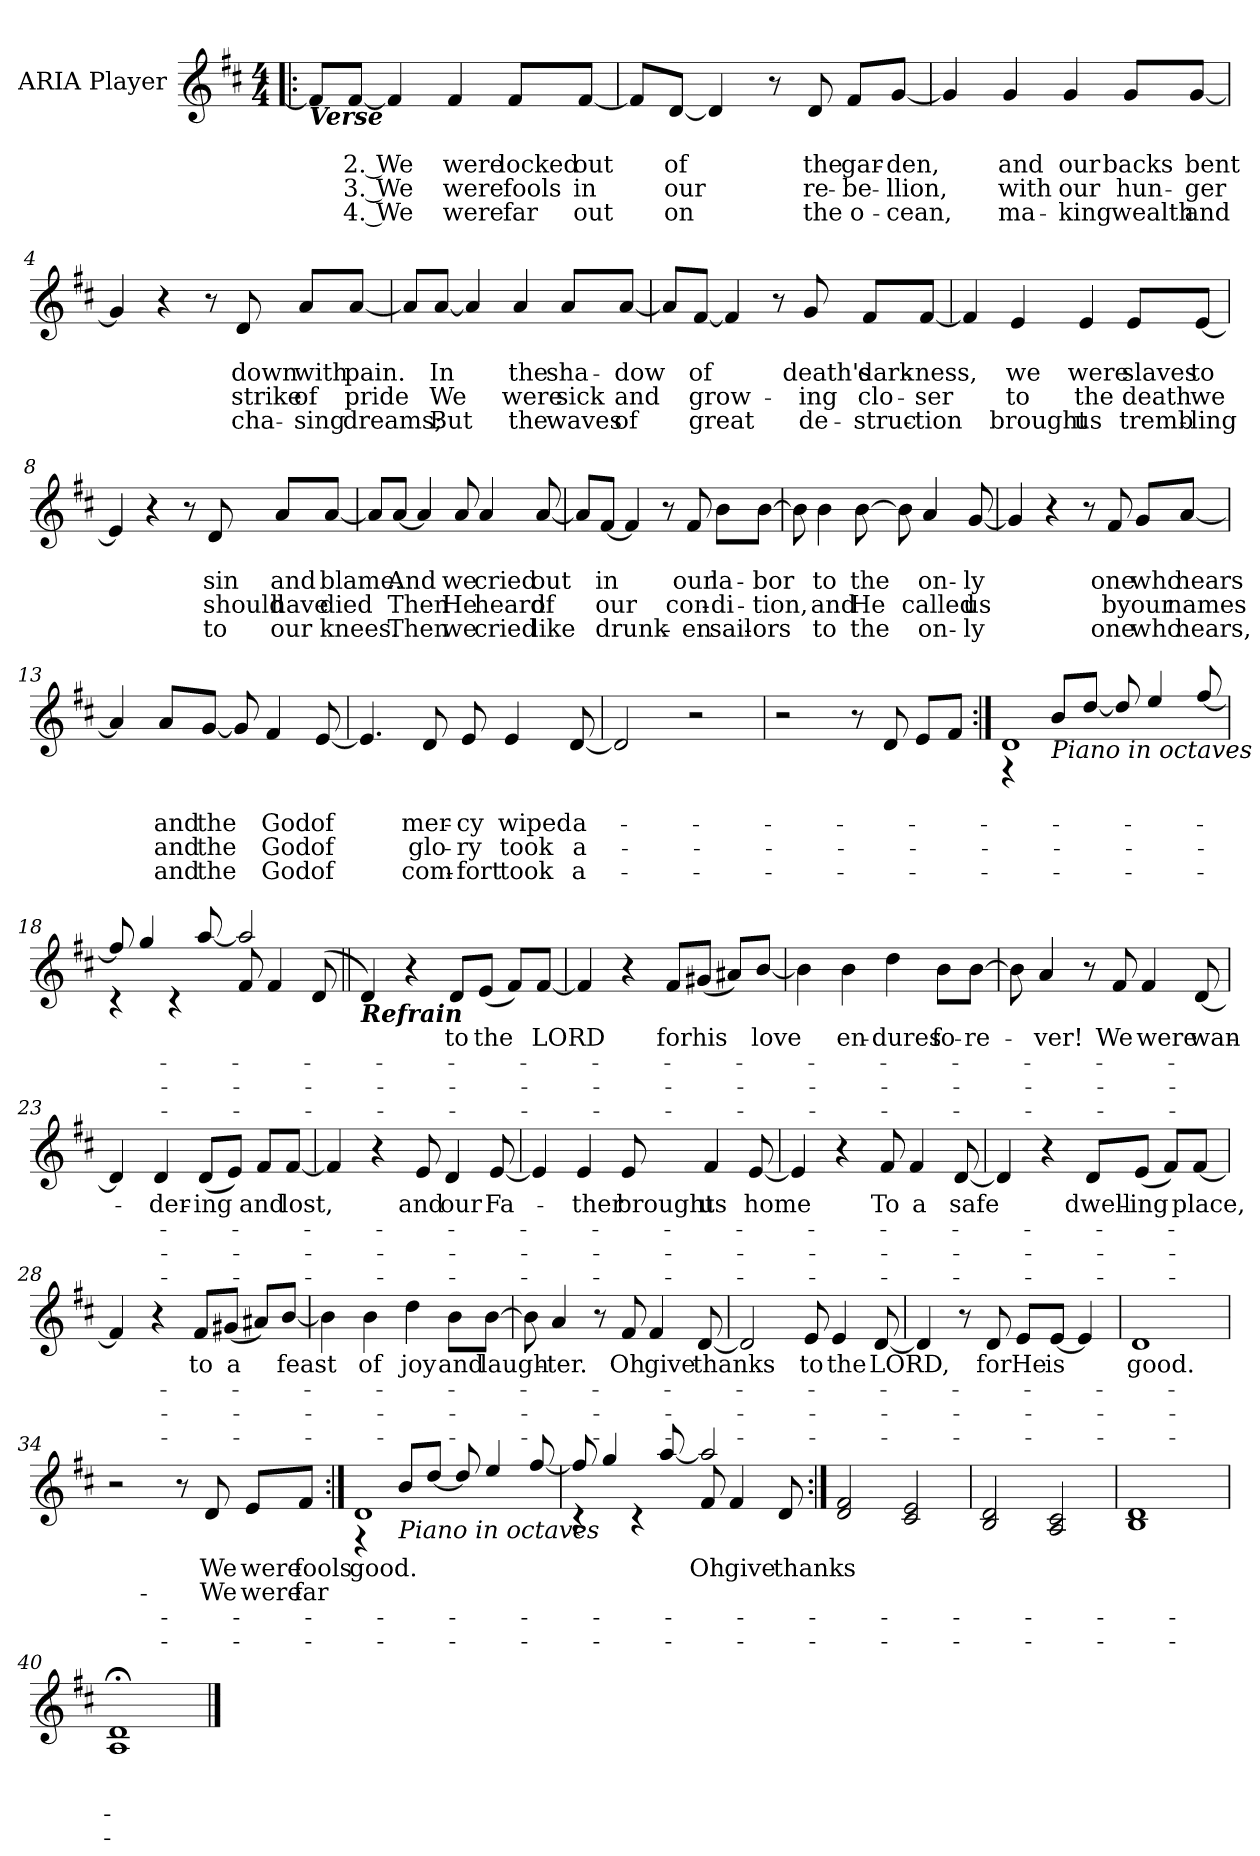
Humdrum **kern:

**kern	**text	**text	**text	**text
*part1	*part1	*part1	*part1	*part1
*staff1	*staff1	*staff1	*staff1	*staff1
*I"ARIA Player	*	*	*	*
*clefG2	*	*	*	*
*k[f#c#]	*	*	*	*
*M4/4	*	*	*	*
=1!|:	=1!|:	=1!|:	=1!|:	=1!|:
!LO:TX:b:Bi:t=Verse	!	!	!	!
8f#/L]	.	.	.	.
!	!	!LO:LY:b	!LO:LY:b	!LO:LY:b
[8f#/J	.	2. We	3. We	4. We
4f#/]	.	.	.	.
!	!	!LO:LY:b	!LO:LY:b	!LO:LY:b
4f#/	.	were	were	were
!	!	!LO:LY:b	!LO:LY:b	!LO:LY:b
8f#/L	.	locked	fools	far
!	!	!LO:LY:b	!LO:LY:b	!LO:LY:b
[8f#/J	.	out	in	out
!!LO:LB:g=z
=2	=2	=2	=2	=2
8f#/L]	.	.	.	.
!	!	!LO:LY:b	!LO:LY:b	!LO:LY:b
[8d/J	.	of	our	on
4d/]	.	.	.	.
8r	.	.	.	.
!	!	!LO:LY:b	!LO:LY:b	!LO:LY:b
8d/	.	the	re-	the
!	!	!LO:LY:b	!LO:LY:b	!LO:LY:b
8f#/L	.	gar-	-be-	o-
!	!	!LO:LY:b	!LO:LY:b	!LO:LY:b
[8g/J	.	-den,	-llion,	-cean,
=3	=3	=3	=3	=3
4g/]	.	.	.	.
!	!	!LO:LY:b	!LO:LY:b	!LO:LY:b
4g/	.	and	with	ma-
!	!	!LO:LY:b	!LO:LY:b	!LO:LY:b
4g/	.	our	our	-king
!	!	!LO:LY:b	!LO:LY:b	!LO:LY:b
8g/L	.	backs	hun-	wealth
!	!	!LO:LY:b	!LO:LY:b	!LO:LY:b
[8g/J	.	bent	-ger	and
=4	=4	=4	=4	=4
4g/]	.	.	.	.
4r	.	.	.	.
8r	.	.	.	.
!	!	!LO:LY:b	!LO:LY:b	!LO:LY:b
8d/	.	down	strike	cha-
!	!	!LO:LY:b	!LO:LY:b	!LO:LY:b
8a/L	.	with	of	-sing
!	!	!LO:LY:b	!LO:LY:b	!LO:LY:b
[8a/J	.	pain.	pride	dreams;
!!LO:LB:g=z
=5	=5	=5	=5	=5
8a/L]	.	.	.	.
!	!	!LO:LY:b	!LO:LY:b	!LO:LY:b
[8a/J	.	In	We	But
4a/]	.	.	.	.
!	!	!LO:LY:b	!LO:LY:b	!LO:LY:b
4a/	.	the	were	the
!	!	!LO:LY:b	!LO:LY:b	!LO:LY:b
8a/L	.	sha-	sick	waves
!	!	!LO:LY:b	!LO:LY:b	!LO:LY:b
[8a/J	.	-dow	and	of
=6	=6	=6	=6	=6
8a/L]	.	.	.	.
!	!	!LO:LY:b	!LO:LY:b	!LO:LY:b
[8f#/J	.	of	grow-	great
4f#/]	.	.	.	.
8r	.	.	.	.
!	!	!LO:LY:b	!LO:LY:b	!LO:LY:b
8g/	.	death's	-ing	de-
!	!	!LO:LY:b	!LO:LY:b	!LO:LY:b
8f#/L	.	dark-	clo-	-struc-
!	!	!LO:LY:b	!LO:LY:b	!LO:LY:b
[8f#/J	.	-ness,	-ser	-tion
!!LO:LB:g=z
=7	=7	=7	=7	=7
4f#/]	.	.	.	.
!	!	!LO:LY:b	!LO:LY:b	!LO:LY:b
4e/	.	we	to	brought
!	!	!LO:LY:b	!LO:LY:b	!LO:LY:b
4e/	.	were	the	us
!	!	!LO:LY:b	!LO:LY:b	!LO:LY:b
8e/L	.	slaves	death	tremb-
!	!	!LO:LY:b	!LO:LY:b	!LO:LY:b
[8e/J	.	to	we	-ling
!!LO:LB:g=z
=8	=8	=8	=8	=8
4e/]	.	.	.	.
4r	.	.	.	.
8r	.	.	.	.
!	!	!LO:LY:b	!LO:LY:b	!LO:LY:b
8d/	.	sin	should	to
!	!	!LO:LY:b	!LO:LY:b	!LO:LY:b
8a/L	.	and	have	our
!	!	!LO:LY:b	!LO:LY:b	!LO:LY:b
[8a/J	.	blame.	died	knees.
=9	=9	=9	=9	=9
8a/L]	.	.	.	.
!	!	!LO:LY:b	!LO:LY:b	!LO:LY:b
[8a/J	.	And	Then	Then
4a/]	.	.	.	.
!	!	!LO:LY:b	!LO:LY:b	!LO:LY:b
8a/	.	we	He	we
!	!	!LO:LY:b	!LO:LY:b	!LO:LY:b
4a/	.	cried	heard	cried
!	!	!LO:LY:b	!LO:LY:b	!LO:LY:b
[8a/	.	out	of	like
=10	=10	=10	=10	=10
8a/L]	.	.	.	.
!	!	!LO:LY:b	!LO:LY:b	!LO:LY:b
[8f#/J	.	in	our	drunk-
4f#/]	.	.	.	.
8r	.	.	.	.
!	!	!LO:LY:b	!LO:LY:b	!LO:LY:b
8f#/	.	our	con-	-en
!	!	!LO:LY:b	!LO:LY:b	!LO:LY:b
8b\L	.	la-	-di-	sail-
!	!	!LO:LY:b	!LO:LY:b	!LO:LY:b
[8b\J	.	-bor	-tion,	-ors
!!LO:LB:g=z
=11	=11	=11	=11	=11
8b\]	.	.	.	.
!	!	!LO:LY:b	!LO:LY:b	!LO:LY:b
4b\	.	to	and	to
!	!	!LO:LY:b	!LO:LY:b	!LO:LY:b
[8b\	.	the	He	the
8b\]	.	.	.	.
!	!	!LO:LY:b	!LO:LY:b	!LO:LY:b
4a/	.	on-	called	on-
!	!	!LO:LY:b	!LO:LY:b	!LO:LY:b
[8g/	.	-ly	us	-ly
=12	=12	=12	=12	=12
4g/]	.	.	.	.
4r	.	.	.	.
8r	.	.	.	.
!	!	!LO:LY:b	!LO:LY:b	!LO:LY:b
8f#/	.	one	by	one
!	!	!LO:LY:b	!LO:LY:b	!LO:LY:b
8g/L	.	who	our	who
!	!	!LO:LY:b	!LO:LY:b	!LO:LY:b
[8a/J	.	hears	names	hears,
=13	=13	=13	=13	=13
4a/]	.	.	.	.
!	!	!LO:LY:b	!LO:LY:b	!LO:LY:b
8a/L	.	and	and	and
!	!	!LO:LY:b	!LO:LY:b	!LO:LY:b
[8g/J	.	the	the	the
8g/]	.	.	.	.
!	!	!LO:LY:b	!LO:LY:b	!LO:LY:b
4f#/	.	God	God	God
!	!	!LO:LY:b	!LO:LY:b	!LO:LY:b
[8e/	.	of	of	of
!!LO:LB:g=z
=14	=14	=14	=14	=14
4.e/]	.	.	.	.
!	!	!LO:LY:b	!LO:LY:b	!LO:LY:b
8d/	.	mer-	glo-	com-
!	!	!LO:LY:b	!LO:LY:b	!LO:LY:b
8e/	.	-cy	-ry	-fort
!	!	!LO:LY:b	!LO:LY:b	!LO:LY:b
4e/	.	wiped	took	took
!	!	!LO:LY:b	!LO:LY:b	!LO:LY:b
[8d/	.	a-	a-	a-
=15	=15	=15	=15	=15
2d/]	.	.	.	.
2r	.	.	.	.
=16	=16	=16	=16	=16
2r	.	.	.	.
8r	.	.	.	.
8d/	.	.	.	.
8e/L	.	.	.	.
8f#/J	.	.	.	.
=17:|!	=17:|!	=17:|!	=17:|!	=17:|!
*^	*	*	*	*
1d	4r	.	.	.	.
!	!LO:TX:b:i:t=Piano in octaves	!	!	!	!
.	8b!/L	.	.	.	.
.	[8dd!/J	.	.	.	.
.	8dd!/]	.	.	.	.
.	4ee!/	.	.	.	.
.	[8ff#!/	.	.	.	.
!!LO:LB:g=z	!!
=18	=18	=18	=18	=18	=18
4rc	8ff#!/]	.	.	.	.
.	4gg!/	.	.	.	.
4rc	.	.	.	.	.
.	[8aa!/	.	.	.	.
8f#/	2aa!/]	.	.	.	.
4f#/	.	.	.	.	.
(8d/	.	.	.	.	.
*v	*v	*	*	*	*
!!LO:LB:g=z
=19||	=19||	=19||	=19||	=19||
!LO:TX:b:Bi:t=Refrain	!	!	!	!
4d/)	.	.	.	.
4r	.	.	.	.
!	!LO:LY:b	!	!	!
8d/L	to	.	.	.
!	!LO:LY:b	!	!	!
(8e/J	the	.	.	.
8f#/L)	.	.	.	.
!	!LO:LY:b	!	!	!
[8f#/J	LORD	.	.	.
=20	=20	=20	=20	=20
4f#/]	.	.	.	.
4r	.	.	.	.
!	!LO:LY:b	!	!	!
8f#/L	for	.	.	.
!	!LO:LY:b	!	!	!
(8g#X/J	his	.	.	.
8a#X/L)	.	.	.	.
!	!LO:LY:b	!	!	!
[8b/J	love	.	.	.
=21	=21	=21	=21	=21
4b\]	.	.	.	.
!	!LO:LY:b	!	!	!
4b\	en-	.	.	.
!	!LO:LY:b	!	!	!
4dd\	-dures	.	.	.
!	!LO:LY:b	!	!	!
8b\L	fo-	.	.	.
!	!LO:LY:b	!	!	!
[8b\J	-re-	.	.	.
!!LO:LB:g=z
=22	=22	=22	=22	=22
8b\]	.	.	.	.
!	!LO:LY:b	!	!	!
4a/	-ver!	.	.	.
8r	.	.	.	.
!	!LO:LY:b	!	!	!
8f#/	We	.	.	.
!	!LO:LY:b	!	!	!
4f#/	were	.	.	.
!	!LO:LY:b	!	!	!
[8d/	wan-	.	.	.
=23	=23	=23	=23	=23
4d/]	.	.	.	.
!	!LO:LY:b	!	!	!
4d/	-der-	.	.	.
!	!LO:LY:b	!	!	!
(8d/L	-ing	.	.	.
8e/J)	.	.	.	.
!	!LO:LY:b	!	!	!
8f#/L	and	.	.	.
!	!LO:LY:b	!	!	!
[8f#/J	lost,	.	.	.
=24	=24	=24	=24	=24
4f#/]	.	.	.	.
4r	.	.	.	.
!	!LO:LY:b	!	!	!
8e/	and	.	.	.
!	!LO:LY:b	!	!	!
4d/	our	.	.	.
!	!LO:LY:b	!	!	!
[8e/	Fa-	.	.	.
=25	=25	=25	=25	=25
4e/]	.	.	.	.
!	!LO:LY:b	!	!	!
4e/	-ther	.	.	.
!	!LO:LY:b	!	!	!
8e/	brought	.	.	.
!	!LO:LY:b	!	!	!
4f#/	us	.	.	.
!	!LO:LY:b	!	!	!
[8e/	home	.	.	.
!!LO:LB:g=z
=26	=26	=26	=26	=26
4e/]	.	.	.	.
4r	.	.	.	.
!	!LO:LY:b	!	!	!
8f#/	To	.	.	.
!	!LO:LY:b	!	!	!
4f#/	a	.	.	.
!	!LO:LY:b	!	!	!
[8d/	safe	.	.	.
=27	=27	=27	=27	=27
4d/]	.	.	.	.
4r	.	.	.	.
!	!LO:LY:b	!	!	!
8d/L	dwell-	.	.	.
!	!LO:LY:b	!	!	!
(8e/J	-ing	.	.	.
8f#/L)	.	.	.	.
!	!LO:LY:b	!	!	!
[8f#/J	place,	.	.	.
=28	=28	=28	=28	=28
4f#/]	.	.	.	.
4r	.	.	.	.
!	!LO:LY:b	!	!	!
8f#/L	to	.	.	.
!	!LO:LY:b	!	!	!
(8g#X/J	a	.	.	.
8a#X/L)	.	.	.	.
!	!LO:LY:b	!	!	!
[8b/J	feast	.	.	.
=29	=29	=29	=29	=29
4b\]	.	.	.	.
!	!LO:LY:b	!	!	!
4b\	of	.	.	.
!	!LO:LY:b	!	!	!
4dd\	joy	.	.	.
!	!LO:LY:b	!	!	!
8b\L	and	.	.	.
!	!LO:LY:b	!	!	!
[8b\J	laugh-	.	.	.
!!LO:LB:g=z
=30	=30	=30	=30	=30
8b\]	.	.	.	.
!	!LO:LY:b	!	!	!
4a/	-ter.	.	.	.
8r	.	.	.	.
!	!LO:LY:b	!	!	!
8f#/	Oh	.	.	.
!	!LO:LY:b	!	!	!
4f#/	give	.	.	.
!	!LO:LY:b	!	!	!
[8d/	thanks	.	.	.
=31	=31	=31	=31	=31
2d/]	.	.	.	.
!	!LO:LY:b	!	!	!
8e/	to	.	.	.
!	!LO:LY:b	!	!	!
4e/	the	.	.	.
!	!LO:LY:b	!	!	!
[8d/	LORD,	.	.	.
=32	=32	=32	=32	=32
4d/]	.	.	.	.
8r	.	.	.	.
!	!LO:LY:b	!	!	!
8d/	for	.	.	.
!	!LO:LY:b	!	!	!
8e/L	He	.	.	.
!	!LO:LY:b	!	!	!
[8e/J	is	.	.	.
4e/]	.	.	.	.
=33	=33	=33	=33	=33
!	!LO:LY:b	!	!	!
1d	good.	.	.	.
!!LO:LB:g=z
=34	=34	=34	=34	=34
2r	.	.	.	.
8r	.	.	.	.
!	!LO:LY:b	!LO:LY:b	!	!
8d/	We	We	.	.
!	!LO:LY:b	!LO:LY:b	!	!
8e/L	were	were	.	.
!	!LO:LY:b	!LO:LY:b	!	!
8f#/J	fools	far	.	.
!!LO:LB:g=z
=35:|!	=35:|!	=35:|!	=35:|!	=35:|!
!	!LO:LY:b	!	!	!
*^	*	*	*	*
1d	4r	good.	.	.	.
!	!LO:TX:b:i:t=Piano in octaves	!	!	!	!
.	8b!/L	.	.	.	.
.	[8dd!/J	.	.	.	.
.	8dd!/]	.	.	.	.
.	4ee!/	.	.	.	.
.	[8ff#!/	.	.	.	.
=36	=36	=36	=36	=36	=36
4rc	8ff#!/]	.	.	.	.
.	4gg!/	.	.	.	.
4rc	.	.	.	.	.
.	[8aa!/	.	.	.	.
!	!	!LO:LY:b	!	!	!
8f#/	2aa!/]	Oh	.	.	.
!	!	!LO:LY:b	!	!	!
4f#/	.	give	.	.	.
!	!	!LO:LY:b	!	!	!
8d/	.	thanks	.	.	.
*v	*v	*	*	*	*
=37:|!	=37:|!	=37:|!	=37:|!	=37:|!
2d/ 2f#/	.	.	.	.
2c#/ 2e/	.	.	.	.
=38	=38	=38	=38	=38
2B/ 2d/	.	.	.	.
2A/ 2c#/	.	.	.	.
=39	=39	=39	=39	=39
1B 1d	.	.	.	.
=40	=40	=40	=40	=40
1A;< 1d;<	.	.	.	.
==	==	==	==	==
*-	*-	*-	*-	*-
